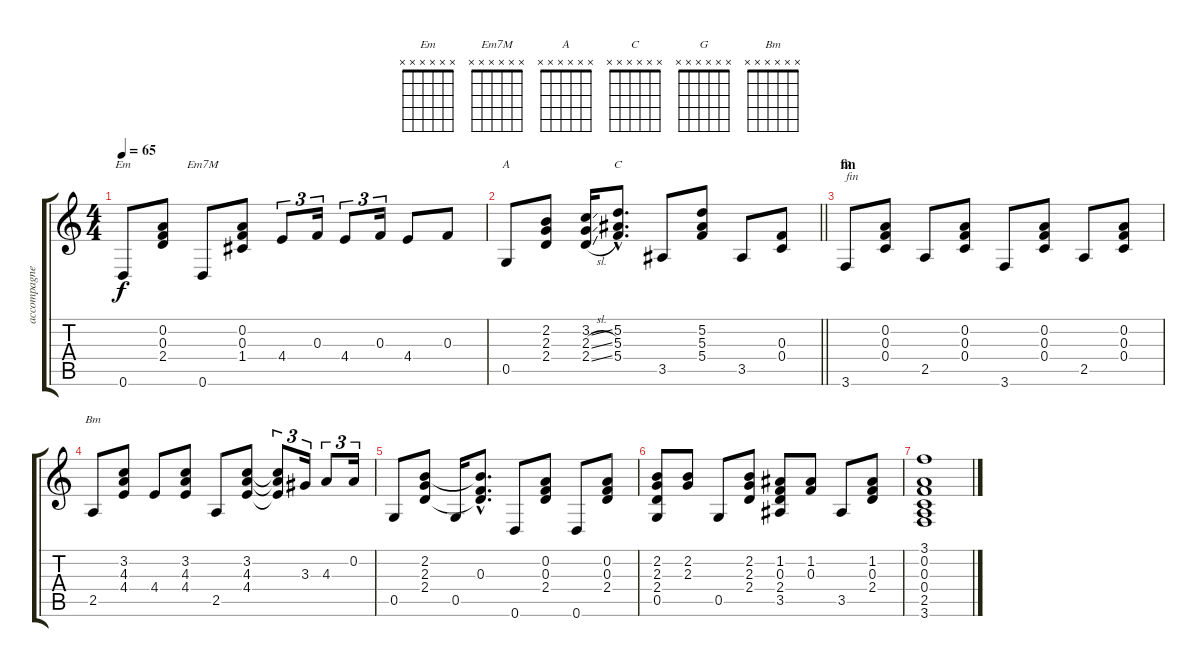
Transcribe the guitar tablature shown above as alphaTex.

\track ("accompagnement" "accompagne") {instrument electricguitarclean}
\staff {score tabs}
\tuning (D4 A3 F3 C3 G2 D2) {hide}
\chord ("Em" x x x x x x)
\chord ("Em7M" x x x x x x)
\chord ("A" x x x x x x)
\chord ("C" x x x x x x)
\chord ("G" x x x x x x)
\chord ("Bm" x x x x x x)
\ts (4 4)
\tempo 65
\clef g2
\ks c
0.6.8{ch "Em" dy f} (0.2 0.3 2.4).8 0.6.8{ch "Em7M"} (0.2 0.3 1.4).8 4.4.8{tu (3 2)} 0.3.16{tu (3 2)} 4.4.8{tu (3 2)} 0.3.16{tu (3 2)} 4.4.8 0.3.8 |
\barLineRight lightlight
0.5.8{ch "A"} (2.2 2.3 2.4).8 (3.2{ss} 2.3{sl} 2.4{sl}).16 (5.2{hac} 5.3{hac} 5.4{hac}).8{d ch "C"} 3.5.8 (5.2 5.3 5.4).8 3.5.8 (0.3 0.4).8 |
\section ("" "fin")
3.6.8{ch "G" txt "fin"} (0.2 0.3 0.4).8 2.5.8 (0.2 0.3 0.4).8 3.6.8 (0.2 0.3 0.4).8 2.5.8 (0.2 0.3 0.4).8 |
2.5.8{ch "Bm"} (3.2 4.3 4.4).8 4.4.8 (3.2 4.3 4.4).8 2.5.8 (3.2 4.3 4.4).8 (3.2{t} 4.3{t} 4.4{t}).8{tu (3 2)} 3.3.16{tu (3 2)} 4.3.8{tu (3 2)} 0.2.16{tu (3 2)} |
0.5.8 (2.2 2.3 2.4).8 0.5.16 (2.2{hac t} 0.3{hac} 2.4{hac t}).8{d} 0.6.8 (0.2 0.3 2.4).8 0.6.8 (0.2 0.3 2.4).8 |
(2.2 2.3 2.4 0.5).8 (2.2 2.3).8 0.5.8 (2.2 2.3 2.4).8 (1.2 0.3 2.4 3.5).8 (1.2 0.3).8 3.5.8 (1.2 0.3 2.4).8 |
(3.1 0.2 0.3 0.4 2.5 3.6).1
